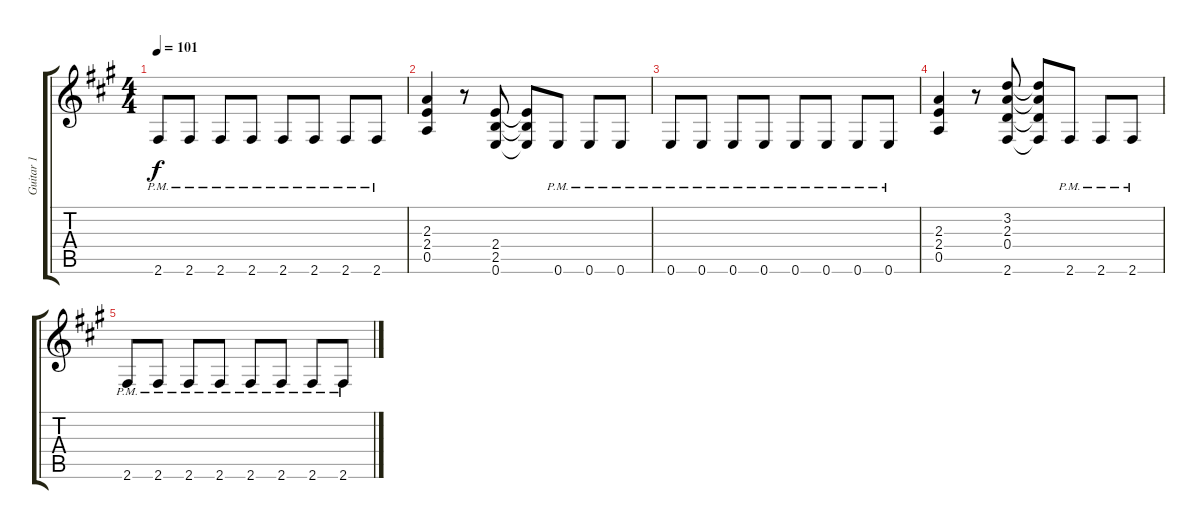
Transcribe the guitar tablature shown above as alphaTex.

\track ("Guitar 1" "Guitar 1") {instrument overdrivenguitar}
\staff {score tabs}
\tuning (E4 B3 G3 D3 A2 E2) {hide}
\ts (4 4)
\tempo 101
\clef g2
\ks a
2.6{pm}.8{dy f} 2.6{pm}.8 2.6{pm}.8 2.6{pm}.8 2.6{pm}.8 2.6{pm}.8 2.6{pm}.8 2.6{pm}.8 |
(2.3 2.4 0.5).4 r.8 (2.4 2.5 0.6).8 (2.4{t} 2.5{t} 0.6{t}).8 0.6{pm}.8 0.6{pm}.8 0.6{pm}.8 |
0.6{pm}.8 0.6{pm}.8 0.6{pm}.8 0.6{pm}.8 0.6{pm}.8 0.6{pm}.8 0.6{pm}.8 0.6{pm}.8 |
(2.3 2.4 0.5).4 r.8 (3.2 2.3 0.4 2.6).8 (3.2{t} 2.3{t} 0.4{t} 2.6{t}).8 2.6{pm}.8 2.6{pm}.8 2.6{pm}.8 |
2.6{pm}.8 2.6{pm}.8 2.6{pm}.8 2.6{pm}.8 2.6{pm}.8 2.6{pm}.8 2.6{pm}.8 2.6{pm}.8
